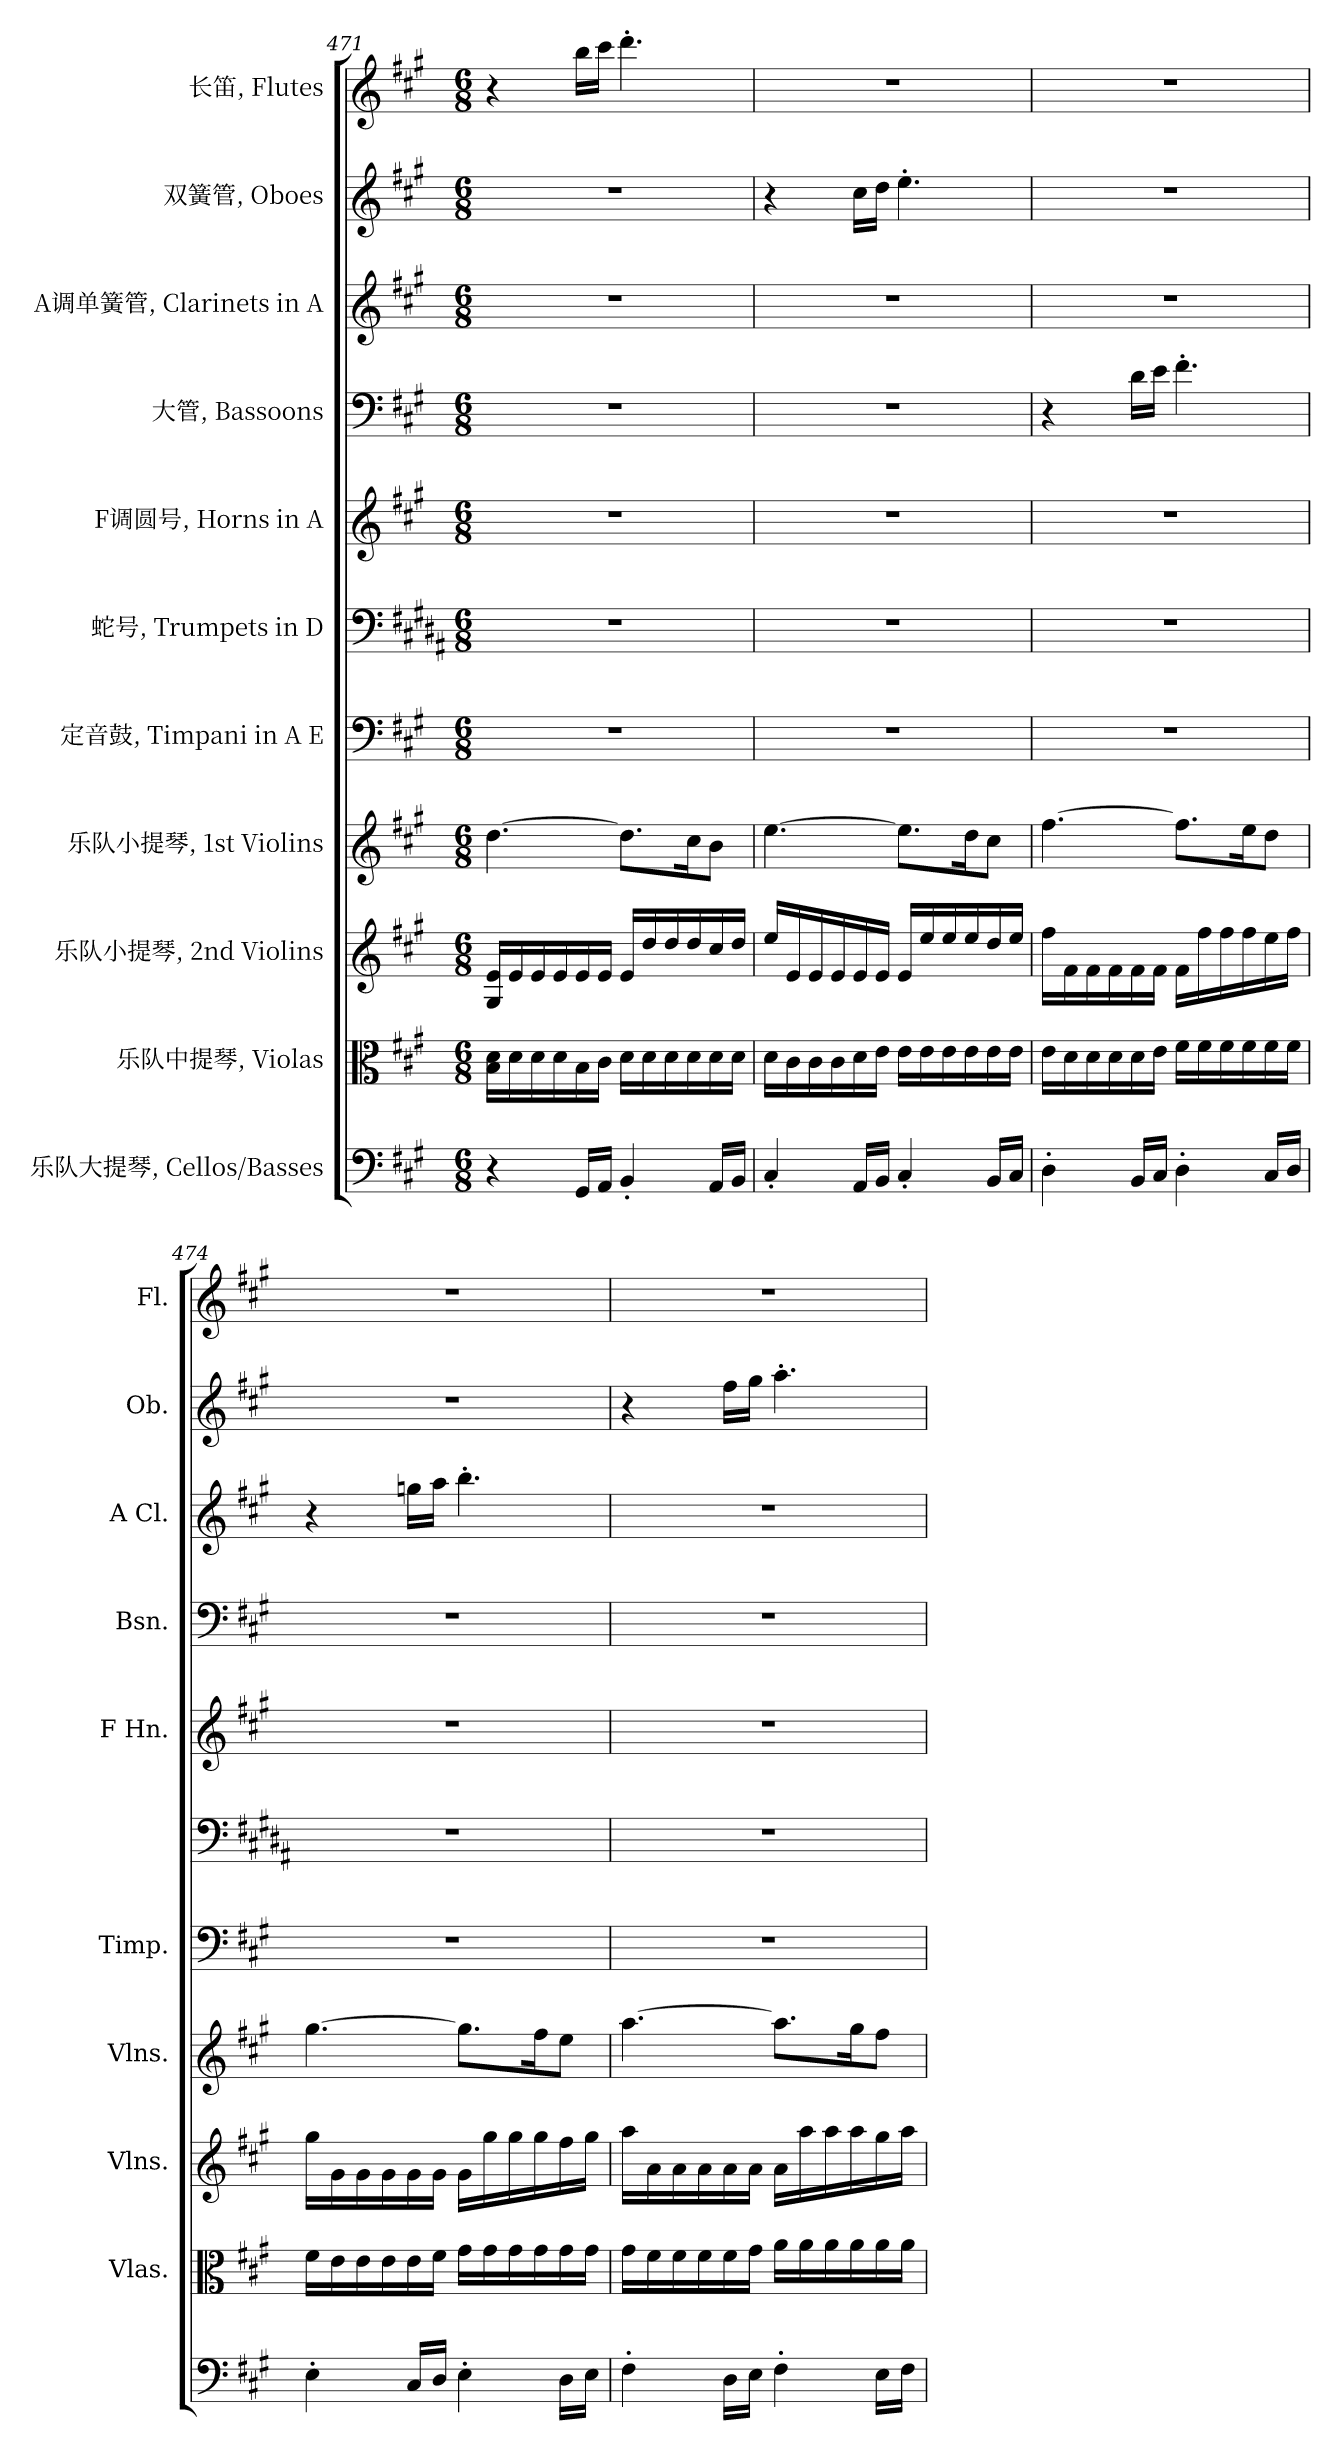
**kern	**kern	**kern	**kern	**kern	**kern	**kern	**kern	**kern	**kern	**kern
*part11	*part10	*part9	*part8	*part7	*part6	*part5	*part4	*part3	*part2	*part1
*staff11	*staff10	*staff9	*staff8	*staff7	*staff6	*staff5	*staff4	*staff3	*staff2	*staff1
*I"乐队大提琴, Cellos/Basses	*I"乐队中提琴, Violas	*I"乐队小提琴, 2nd Violins	*I"乐队小提琴, 1st Violins	*I"定音鼓, Timpani in A E	*I"蛇号, Trumpets in D	*I"F调圆号, Horns in A	*I"大管, Bassoons	*I"A调单簧管, Clarinets in A	*I"双簧管, Oboes	*I"长笛, Flutes
*	*I'Vlas.	*I'Vlns.	*I'Vlns.	*I'Timp.	*	*I'F Hn.	*I'Bsn.	*I'A Cl.	*I'Ob.	*I'Fl.
!!LO:PB:g=z
*clefF4	*clefC3	*clefG2	*clefG2	*clefF4	*clefF4	*clefG2	*clefF4	*clefG2	*clefG2	*clefG2
*	*	*	*	*	*ITrd1c2	*ITrd4c7	*	*ITrd2c3	*	*
*k[f#c#g#]	*k[f#c#g#]	*k[f#c#g#]	*k[f#c#g#]	*k[f#c#g#]	*k[f#c#g#]	*k[f#c#]	*k[f#c#g#]	*k[f#c#g#d#a#e#]	*k[f#c#g#]	*k[f#c#g#]
*M6/8	*M6/8	*M6/8	*M6/8	*M6/8	*M6/8	*M6/8	*M6/8	*M6/8	*M6/8	*M6/8
=471	=471	=471	=471	=471	=471	=471	=471	=471	=471	=471
4r	16B\ 16d\LL	16G#/ 16e/LL	[4.dd\	2.r	2.r	2.r	2.r	2.r	2.r	4r
.	16d\	16e/	.	.	.	.	.	.	.	.
.	16d\	16e/	.	.	.	.	.	.	.	.
.	16d\	16e/	.	.	.	.	.	.	.	.
16GG#/LL	16B\	16e/	.	.	.	.	.	.	.	16bb\LL
16AA/JJ	16c#\JJ	16e/JJ	.	.	.	.	.	.	.	16ccc#\JJ
4BB'/	16d\LL	16e/LL	8.dd\L]	.	.	.	.	.	.	4.ddd'\
.	16d\	16dd/	.	.	.	.	.	.	.	.
.	16d\	16dd/	.	.	.	.	.	.	.	.
.	16d\	16dd/	16cc#\K	.	.	.	.	.	.	.
16AA/LL	16d\	16cc#/	8b\J	.	.	.	.	.	.	.
16BB/JJ	16d\JJ	16dd/JJ	.	.	.	.	.	.	.	.
=472	=472	=472	=472	=472	=472	=472	=472	=472	=472	=472
4C#'/	16d\LL	16ee/LL	[4.ee\	2.r	2.r	2.r	2.r	2.r	4r	2.r
.	16c#\	16e/	.	.	.	.	.	.	.	.
.	16c#\	16e/	.	.	.	.	.	.	.	.
.	16c#\	16e/	.	.	.	.	.	.	.	.
16AA/LL	16d\	16e/	.	.	.	.	.	.	16cc#\LL	.
16BB/JJ	16e\JJ	16e/JJ	.	.	.	.	.	.	16dd\JJ	.
4C#'/	16e\LL	16e/LL	8.ee\L]	.	.	.	.	.	4.ee'\	.
.	16e\	16ee/	.	.	.	.	.	.	.	.
.	16e\	16ee/	.	.	.	.	.	.	.	.
.	16e\	16ee/	16dd\K	.	.	.	.	.	.	.
16BB/LL	16e\	16dd/	8cc#\J	.	.	.	.	.	.	.
16C#/JJ	16e\JJ	16ee/JJ	.	.	.	.	.	.	.	.
=473	=473	=473	=473	=473	=473	=473	=473	=473	=473	=473
4D'\	16e\LL	16ff#\LL	[4.ff#\	2.r	2.r	2.r	4r	2.r	2.r	2.r
.	16d\	16f#\	.	.	.	.	.	.	.	.
.	16d\	16f#\	.	.	.	.	.	.	.	.
.	16d\	16f#\	.	.	.	.	.	.	.	.
16BB/LL	16d\	16f#\	.	.	.	.	16d\LL	.	.	.
16C#/JJ	16e\JJ	16f#\JJ	.	.	.	.	16e\JJ	.	.	.
4D'\	16f#\LL	16f#\LL	8.ff#\L]	.	.	.	4.f#'\	.	.	.
.	16f#\	16ff#\	.	.	.	.	.	.	.	.
.	16f#\	16ff#\	.	.	.	.	.	.	.	.
.	16f#\	16ff#\	16ee\K	.	.	.	.	.	.	.
16C#/LL	16f#\	16ee\	8dd\J	.	.	.	.	.	.	.
16D/JJ	16f#\JJ	16ff#\JJ	.	.	.	.	.	.	.	.
!!LO:PB:g=z
=474	=474	=474	=474	=474	=474	=474	=474	=474	=474	=474
4E'\	16f#\LL	16gg#\LL	[4.gg#\	2.r	2.r	2.r	2.r	4r	2.r	2.r
.	16e\	16g#\	.	.	.	.	.	.	.	.
.	16e\	16g#\	.	.	.	.	.	.	.	.
.	16e\	16g#\	.	.	.	.	.	.	.	.
16C#/LL	16e\	16g#\	.	.	.	.	.	16een\LL	.	.
16D/JJ	16f#\JJ	16g#\JJ	.	.	.	.	.	16ff#\JJ	.	.
4E'\	16g#\LL	16g#\LL	8.gg#\L]	.	.	.	.	4.gg#'\	.	.
.	16g#\	16gg#\	.	.	.	.	.	.	.	.
.	16g#\	16gg#\	.	.	.	.	.	.	.	.
.	16g#\	16gg#\	16ff#\K	.	.	.	.	.	.	.
16D\LL	16g#\	16ff#\	8ee\J	.	.	.	.	.	.	.
16E\JJ	16g#\JJ	16gg#\JJ	.	.	.	.	.	.	.	.
=475	=475	=475	=475	=475	=475	=475	=475	=475	=475	=475
4F#'\	16g#\LL	16aa\LL	[4.aa\	2.r	2.r	2.r	2.r	2.r	4r	2.r
.	16f#\	16a\	.	.	.	.	.	.	.	.
.	16f#\	16a\	.	.	.	.	.	.	.	.
.	16f#\	16a\	.	.	.	.	.	.	.	.
16D\LL	16f#\	16a\	.	.	.	.	.	.	16ff#\LL	.
16E\JJ	16g#\JJ	16a\JJ	.	.	.	.	.	.	16gg#\JJ	.
4F#'\	16a\LL	16a\LL	8.aa\L]	.	.	.	.	.	4.aa'\	.
.	16a\	16aa\	.	.	.	.	.	.	.	.
.	16a\	16aa\	.	.	.	.	.	.	.	.
.	16a\	16aa\	16gg#\K	.	.	.	.	.	.	.
16E\LL	16a\	16gg#\	8ff#\J	.	.	.	.	.	.	.
16F#\JJ	16a\JJ	16aa\JJ	.	.	.	.	.	.	.	.
=	=	=	=	=	=	=	=	=	=	=
*-	*-	*-	*-	*-	*-	*-	*-	*-	*-	*-
